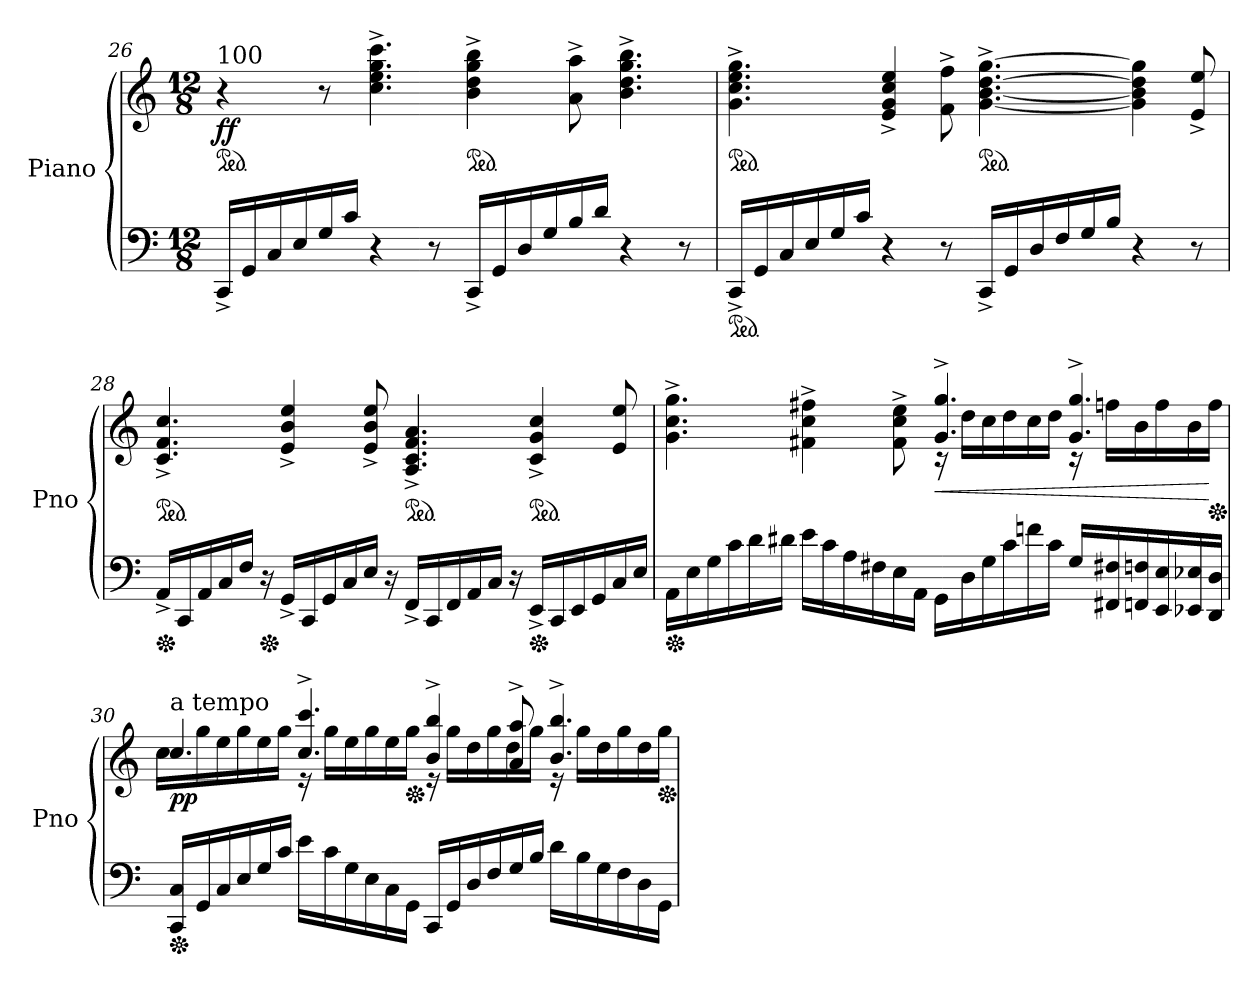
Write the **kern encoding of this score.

**kern	**kern	**dynam
*part1	*part1	*part1
*staff2	*staff1	*staff1/2
*I"Piano	*	*
*I'Pno	*	*
!!LO:LB:g=z
*clefF4	*clefG2	*
*k[]	*k[]	*
*C:	*C:	*
*M12/8	*M12/8	*
*	*ped	*
=26	=26	=26
!	!LO:TX:a:t=100	!
!	!	!LO:DY:b
16CC^/LL	4r	ff
16GG/	.	.
16C/	.	.
16E/	.	.
16G/	8r	.
16c/JJ	.	.
4r	4.cc\^ 4.ee\^ 4.gg\^ 4.ccc\^	.
8r	.	.
*	*ped	*
16CC^/LL	4b\^ 4dd\^ 4gg\^ 4bb\^	.
16GG/	.	.
16D/	.	.
16G/	.	.
16B/	8a\^ 8aa\^	.
16d/JJ	.	.
4r	4.b\^ 4.dd\^ 4.gg\^ 4.bb\^	.
8r	.	.
=27	=27	=27
*ped	*	*
*	*ped	*
16CC^/LL	4.g\^ 4.cc\^ 4.ee\^ 4.gg\^	.
16GG/	.	.
16C/	.	.
16E/	.	.
16G/	.	.
16c/JJ	.	.
4r	4e/^ 4g/^ 4cc/^ 4ee/^	.
8r	8f\^ 8ff\^	.
*	*ped	*
16CC^/LL	[4.g\^ [4.b\^ [4.dd\^ [4.gg\^	.
16GG/	.	.
16D/	.	.
16F/	.	.
16G/	.	.
16B/JJ	.	.
4r	4g\] 4b\] 4dd\] 4gg\]	.
8r	8e/^ 8ee/^	.
!!LO:PB:g=z
=28	=28	=28
*Xped	*	*
*	*ped	*
16AA^/LL	4.c/^ 4.f/^ 4.cc/^	.
16CC/	.	.
16AA/	.	.
16C/	.	.
16F/JJ	.	.
*Xped	*	*
16r	.	.
16GG^/LL	4e/^ 4b/^ 4ee/^	.
16CC/	.	.
16GG/	.	.
16C/	.	.
16E/JJ	8e/^ 8b/^ 8ee/^	.
16r	.	.
*	*ped	*
16FF^/LL	4.A/^ 4.c/^ 4.f/^ 4.a/^	.
16CC/	.	.
16FF/	.	.
16AA/	.	.
16C/JJ	.	.
16r	.	.
*Xped	*	*
*	*ped	*
16EE^/LL	4c/^ 4g/^ 4cc/^	.
16CC/	.	.
16EE/	.	.
16GG/	.	.
16C/	8e/ 8ee/	.
16E/JJ	.	.
=29	=29	=29
*Xped	*	*
*	*^	*
16AA\LL	4.g\^ 4.cc\^ 4.gg\^	2.ryy	.
16E\	.	.	.
16G\	.	.	.
16c\	.	.	.
16d\	.	.	.
16d#X\JJ	.	.	.
16e\LL	4f#X\^ 4cc\^ 4ff#X\^	.	.
16c\	.	.	.
16A\	.	.	.
16F#X\	.	.	.
16E\	8f#\^ 8cc\^ 8ee\^	.	.
16AA\JJ	.	.	.
!	!	!	!LO:HP:b
16GG\LL	4.g/^ 4.gg/^	16rc	<
16D\	.	16dd\LL	.
16G\	.	16cc\	.
16c\	.	16dd\	.
16fn\	.	16cc\	.
16c\JJ	.	16dd\JJ	.
16G/LL	4.g/^ 4.gg/^	16rc	.
16FF#X/ 16F#X/	.	16ffn\LL	.
16FFn/ 16Fn/	.	16b\	.
16EE/ 16E/	.	16ff\	.
16EE-X/ 16E-X/	.	16b\	.
*	*Xped	*	*
16DD/ 16D/JJ	.	16ff\JJ	[
!!LO:LB:g=z	!!
=30	=30	=30	=30
*Xped	*	*	*
!	!LO:TX:a:t=a tempo	!	!
!	!	!	!LO:DY:b
16CC/ 16C/LL	4.cc/	16cc\LL	pp
16GG/	.	16gg\	.
16C/	.	16ee\	.
16E/	.	16gg\	.
16G/	.	16ee\	.
16c/JJ	.	16gg\JJ	.
16e\LL	4.cc/^ 4.ccc/^	16re	.
16c\	.	16gg\LL	.
16G\	.	16ee\	.
16E\	.	16gg\	.
16C\	.	16ee\	.
*	*Xped	*	*
16GG\JJ	.	16gg\JJ	.
16CC/LL	4b/^ 4bb/^	16re	.
16GG/	.	16gg\LL	.
16D/	.	16dd\	.
16F/	.	16gg\	.
16G/	8a/^ 8aa/^	16dd\	.
16B/JJ	.	16gg\JJ	.
16d\LL	4.b/^ 4.bb/^	16re	.
16B\	.	16gg\LL	.
16G\	.	16dd\	.
16F\	.	16gg\	.
16D\	.	16dd\	.
*	*Xped	*	*
16GG\JJ	.	16gg\JJ	.
*	*v	*v	*
=	=	=
*-	*-	*-
